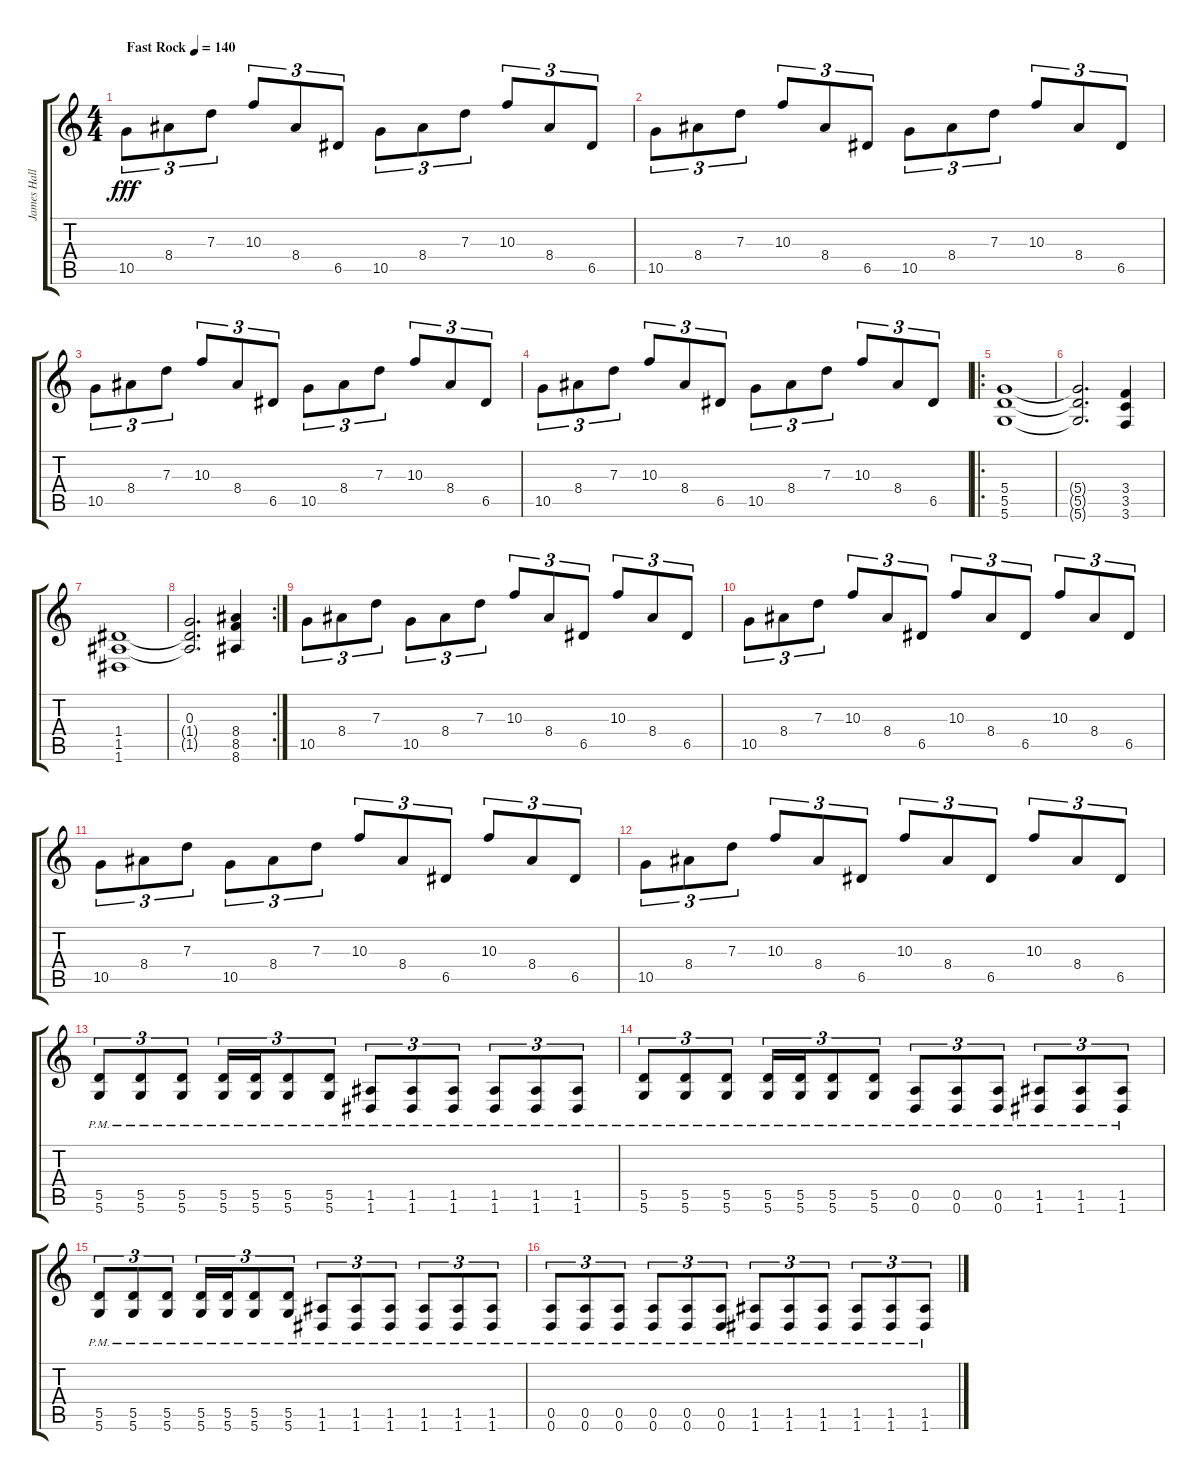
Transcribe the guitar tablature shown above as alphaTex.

\track ("James Hallett" "James Hall") {instrument overdrivenguitar}
\staff {score tabs}
\tuning (E4 B3 G3 D3 A2 D2) {hide}
\ts (4 4)
\tempo (140 "Fast Rock")
\clef g2
\ks c
10.5.8{tu (3 2) dy fff instrument overdrivenguitar} 8.4.8{tu (3 2)} 7.3.8{tu (3 2)} 10.3.8{tu (3 2)} 8.4.8{tu (3 2)} 6.5.8{tu (3 2)} 10.5.8{tu (3 2)} 8.4.8{tu (3 2)} 7.3.8{tu (3 2)} 10.3.8{tu (3 2)} 8.4.8{tu (3 2)} 6.5.8{tu (3 2)} |
10.5.8{tu (3 2)} 8.4.8{tu (3 2)} 7.3.8{tu (3 2)} 10.3.8{tu (3 2)} 8.4.8{tu (3 2)} 6.5.8{tu (3 2)} 10.5.8{tu (3 2)} 8.4.8{tu (3 2)} 7.3.8{tu (3 2)} 10.3.8{tu (3 2)} 8.4.8{tu (3 2)} 6.5.8{tu (3 2)} |
10.5.8{tu (3 2)} 8.4.8{tu (3 2)} 7.3.8{tu (3 2)} 10.3.8{tu (3 2)} 8.4.8{tu (3 2)} 6.5.8{tu (3 2)} 10.5.8{tu (3 2)} 8.4.8{tu (3 2)} 7.3.8{tu (3 2)} 10.3.8{tu (3 2)} 8.4.8{tu (3 2)} 6.5.8{tu (3 2)} |
10.5.8{tu (3 2)} 8.4.8{tu (3 2)} 7.3.8{tu (3 2)} 10.3.8{tu (3 2)} 8.4.8{tu (3 2)} 6.5.8{tu (3 2)} 10.5.8{tu (3 2)} 8.4.8{tu (3 2)} 7.3.8{tu (3 2)} 10.3.8{tu (3 2)} 8.4.8{tu (3 2)} 6.5.8{tu (3 2)} |
\ro
(5.4 5.5 5.6).1 |
(5.4{t} 5.5{t} 5.6{t}).2{d} (3.4 3.5 3.6).4 |
(1.4 1.5 1.6).1 |
\rc 2
(0.3 1.4{t} 1.5{t}).2{d} (8.4 8.5 8.6).4 |
10.5.8{tu (3 2)} 8.4.8{tu (3 2)} 7.3.8{tu (3 2)} 10.5.8{tu (3 2)} 8.4.8{tu (3 2)} 7.3.8{tu (3 2)} 10.3.8{tu (3 2)} 8.4.8{tu (3 2)} 6.5.8{tu (3 2)} 10.3.8{tu (3 2)} 8.4.8{tu (3 2)} 6.5.8{tu (3 2)} |
10.5.8{tu (3 2)} 8.4.8{tu (3 2)} 7.3.8{tu (3 2)} 10.3.8{tu (3 2)} 8.4.8{tu (3 2)} 6.5.8{tu (3 2)} 10.3.8{tu (3 2)} 8.4.8{tu (3 2)} 6.5.8{tu (3 2)} 10.3.8{tu (3 2)} 8.4.8{tu (3 2)} 6.5.8{tu (3 2)} |
10.5.8{tu (3 2)} 8.4.8{tu (3 2)} 7.3.8{tu (3 2)} 10.5.8{tu (3 2)} 8.4.8{tu (3 2)} 7.3.8{tu (3 2)} 10.3.8{tu (3 2)} 8.4.8{tu (3 2)} 6.5.8{tu (3 2)} 10.3.8{tu (3 2)} 8.4.8{tu (3 2)} 6.5.8{tu (3 2)} |
10.5.8{tu (3 2)} 8.4.8{tu (3 2)} 7.3.8{tu (3 2)} 10.3.8{tu (3 2)} 8.4.8{tu (3 2)} 6.5.8{tu (3 2)} 10.3.8{tu (3 2)} 8.4.8{tu (3 2)} 6.5.8{tu (3 2)} 10.3.8{tu (3 2)} 8.4.8{tu (3 2)} 6.5.8{tu (3 2)} |
(5.5{pm} 5.6{pm}).8{tu (3 2)} (5.5{pm} 5.6{pm}).8{tu (3 2)} (5.5{pm} 5.6{pm}).8{tu (3 2)} (5.5{pm} 5.6{pm}).16{tu (3 2)} (5.5{pm} 5.6{pm}).16{tu (3 2)} (5.5{pm} 5.6{pm}).8{tu (3 2)} (5.5{pm} 5.6{pm}).8{tu (3 2)} (1.5{pm} 1.6{pm}).8{tu (3 2)} (1.5{pm} 1.6{pm}).8{tu (3 2)} (1.5{pm} 1.6{pm}).8{tu (3 2)} (1.5{pm} 1.6{pm}).8{tu (3 2)} (1.5{pm} 1.6{pm}).8{tu (3 2)} (1.5{pm} 1.6{pm}).8{tu (3 2)} |
(5.5{pm} 5.6{pm}).8{tu (3 2)} (5.5{pm} 5.6{pm}).8{tu (3 2)} (5.5{pm} 5.6{pm}).8{tu (3 2)} (5.5{pm} 5.6{pm}).16{tu (3 2)} (5.5{pm} 5.6{pm}).16{tu (3 2)} (5.5{pm} 5.6{pm}).8{tu (3 2)} (5.5{pm} 5.6{pm}).8{tu (3 2)} (0.5{pm} 0.6{pm}).8{tu (3 2)} (0.5{pm} 0.6{pm}).8{tu (3 2)} (0.5{pm} 0.6{pm}).8{tu (3 2)} (1.5{pm} 1.6{pm}).8{tu (3 2)} (1.5{pm} 1.6{pm}).8{tu (3 2)} (1.5{pm} 1.6{pm}).8{tu (3 2)} |
(5.5{pm} 5.6{pm}).8{tu (3 2)} (5.5{pm} 5.6{pm}).8{tu (3 2)} (5.5{pm} 5.6{pm}).8{tu (3 2)} (5.5{pm} 5.6{pm}).16{tu (3 2)} (5.5{pm} 5.6{pm}).16{tu (3 2)} (5.5{pm} 5.6{pm}).8{tu (3 2)} (5.5{pm} 5.6{pm}).8{tu (3 2)} (1.5{pm} 1.6{pm}).8{tu (3 2)} (1.5{pm} 1.6{pm}).8{tu (3 2)} (1.5{pm} 1.6{pm}).8{tu (3 2)} (1.5{pm} 1.6{pm}).8{tu (3 2)} (1.5{pm} 1.6{pm}).8{tu (3 2)} (1.5{pm} 1.6{pm}).8{tu (3 2)} |
(0.5{pm} 0.6{pm}).8{tu (3 2)} (0.5{pm} 0.6{pm}).8{tu (3 2)} (0.5{pm} 0.6{pm}).8{tu (3 2)} (0.5{pm} 0.6{pm}).8{tu (3 2)} (0.5{pm} 0.6{pm}).8{tu (3 2)} (0.5{pm} 0.6{pm}).8{tu (3 2)} (1.5{pm} 1.6{pm}).8{tu (3 2)} (1.5{pm} 1.6{pm}).8{tu (3 2)} (1.5{pm} 1.6{pm}).8{tu (3 2)} (1.5{pm} 1.6{pm}).8{tu (3 2)} (1.5{pm} 1.6{pm}).8{tu (3 2)} (1.5{pm} 1.6{pm}).8{tu (3 2)}
